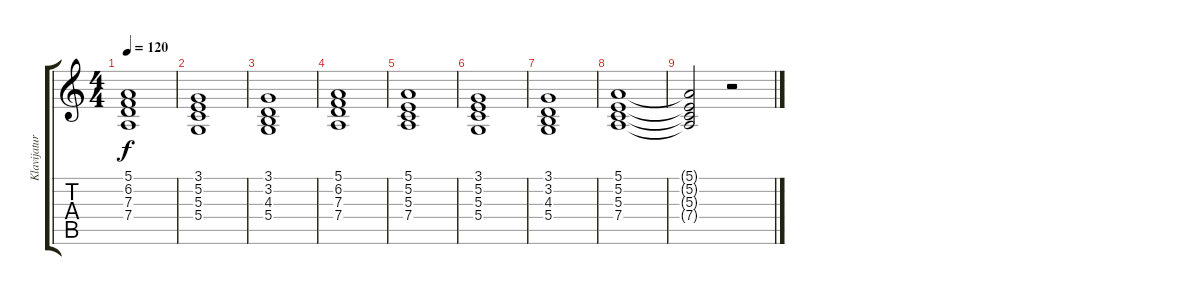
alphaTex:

\track ("Klavijature 2" "Klavijatur") {instrument pad2warm}
\staff {score tabs}
\tuning (E4 B3 G3 D3 A2 E2) {hide}
\ts (4 4)
\tempo 120
\clef g2
\ks c
(5.1{t} 6.2{t} 7.3{t} 7.4{t}).1{dy f} |
(3.1 5.2 5.3 5.4).1 |
(3.1 3.2 4.3 5.4).1 |
(5.1 6.2 7.3 7.4).1 |
(5.1 5.2 5.3 7.4).1 |
(3.1 5.2 5.3 5.4).1 |
(3.1 3.2 4.3 5.4).1 |
(5.1 5.2 5.3 7.4).1 |
(5.1{t} 5.2{t} 5.3{t} 7.4{t}).2 r.2
